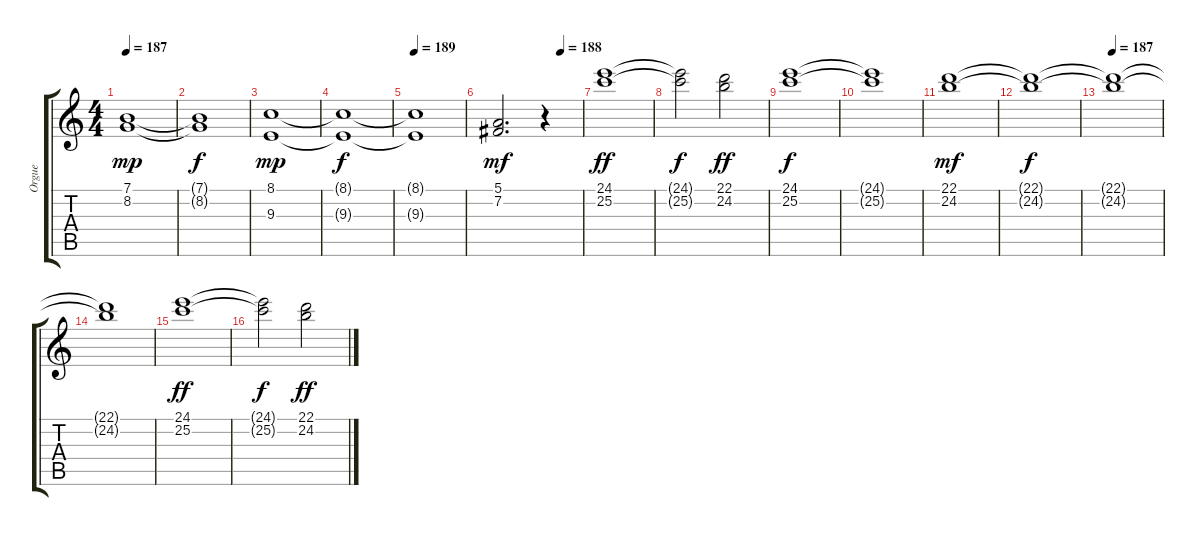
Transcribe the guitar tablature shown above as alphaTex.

\track ("Orgue               " "Orgue     ") {instrument rockorgan}
\staff {score tabs}
\tuning (E4 B3 G3 D3 A2 E2) {hide}
\ts (4 4)
\tempo 187
\clef g2
\ks c
(7.1 8.2).1{dy mp} |
(7.1{t} 8.2{t}).1{dy f} |
(8.1 9.3).1{dy mp} |
(8.1{t} 9.3{t}).1{dy f} |
\tempo 189
(8.1{t} 9.3{t}).1 |
\tempo (188 0.75)
(5.1 7.2).2{d dy mf} r.4 |
(24.1 25.2).1{dy ff} |
(24.1{t} 25.2{t}).2{dy f} (22.1 24.2).2{dy ff} |
(24.1 25.2).1{dy f} |
(24.1{t} 25.2{t}).1 |
(22.1 24.2).1{dy mf} |
(22.1{t} 24.2{t}).1{dy f} |
\tempo 187
(22.1{t} 24.2{t}).1 |
(22.1{t} 24.2{t}).1 |
(24.1 25.2).1{dy ff} |
(24.1{t} 25.2{t}).2{dy f} (22.1 24.2).2{dy ff}
